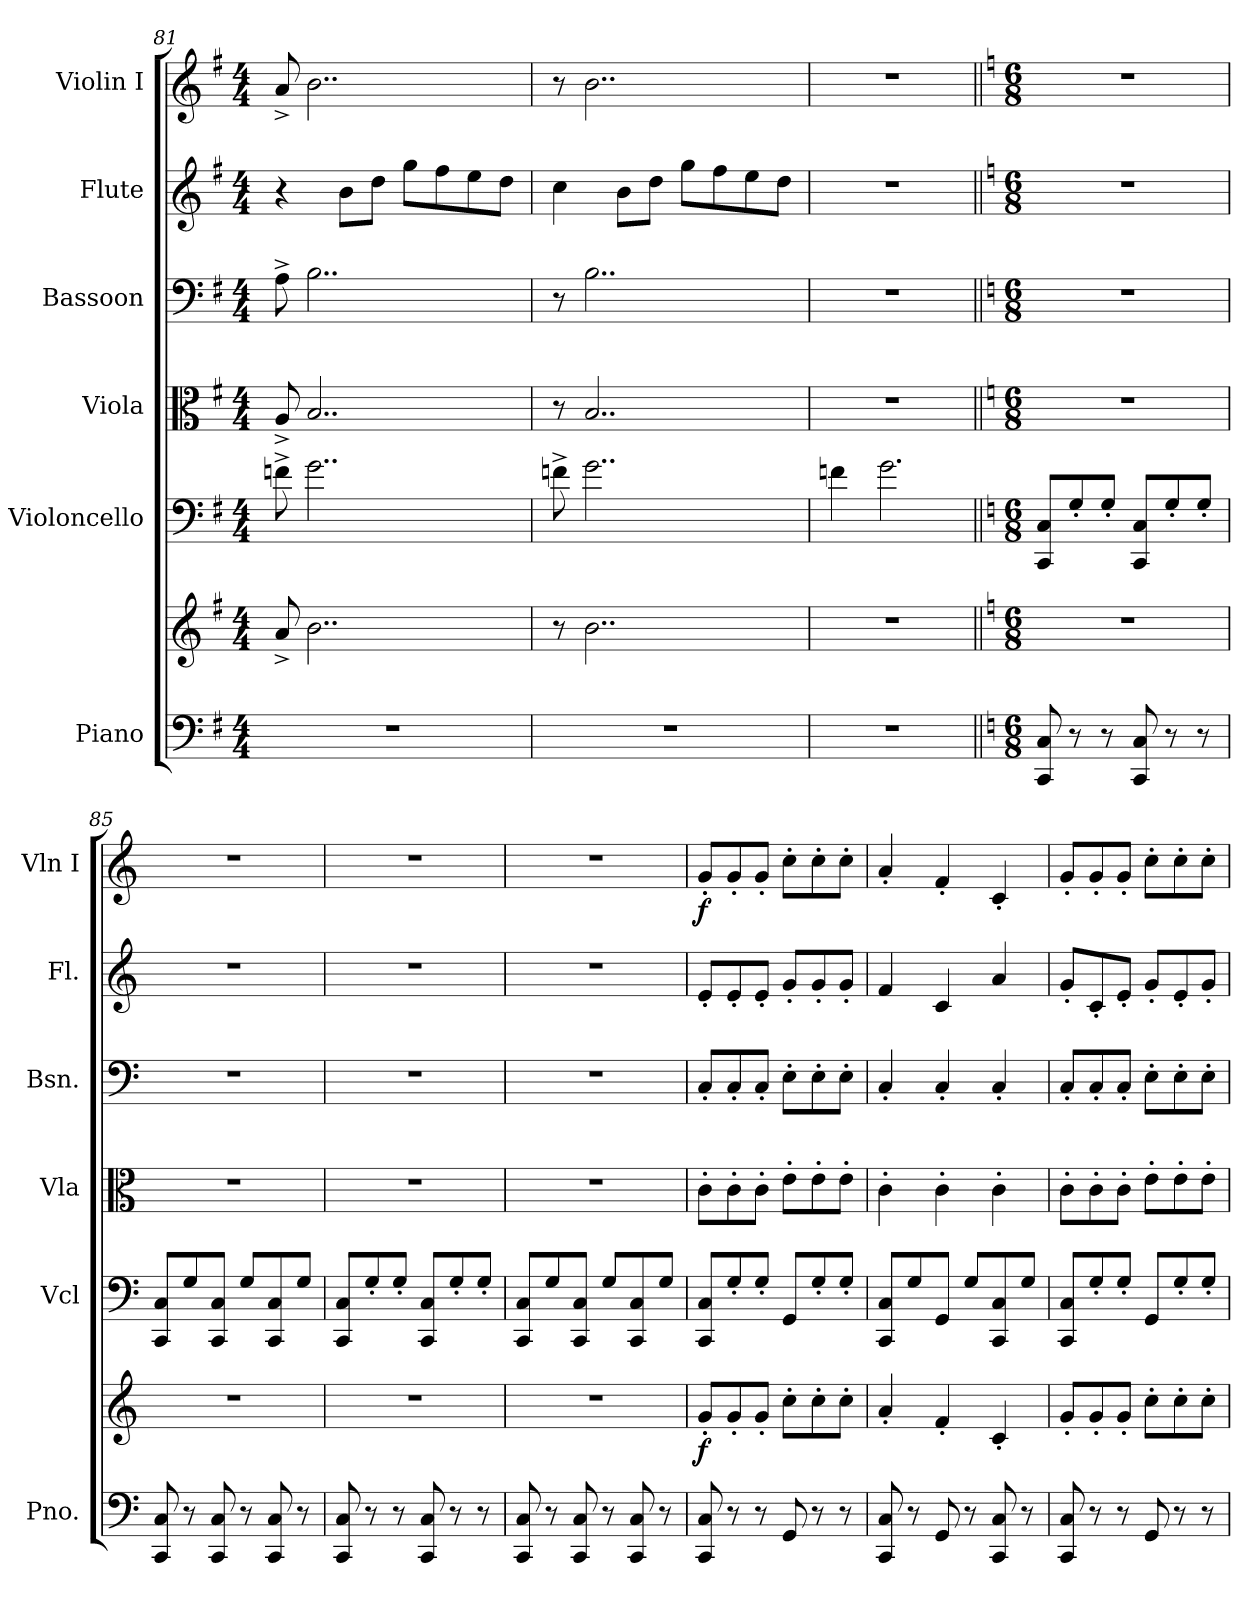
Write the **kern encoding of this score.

**kern	**kern	**dynam	**kern	**kern	**kern	**kern	**kern	**dynam
*part6	*part6	*part6	*part5	*part4	*part3	*part2	*part1	*part1
*staff7	*staff6	*staff6/7	*staff5	*staff4	*staff3	*staff2	*staff1	*staff1
*I"Piano	*	*	*I"Violoncello	*I"Viola	*I"Bassoon	*I"Flute	*I"Violin I	*
*I'Pno.	*	*	*I'Vcl	*I'Vla	*I'Bsn.	*I'Fl.	*I'Vln I	*
*clefF4	*clefG2	*	*clefF4	*clefC3	*clefF4	*clefG2	*clefG2	*
*k[f#]	*k[f#]	*	*k[f#]	*k[f#]	*k[f#]	*k[f#]	*k[f#]	*
*M4/4	*M4/4	*	*M4/4	*M4/4	*M4/4	*M4/4	*M4/4	*
=81	=81	=81	=81	=81	=81	=81	=81	=81
1r	8a^/	.	8fn^\	8A^/	8A^\	4r	8a^/	.
.	2..b\	.	2..g\	2..B/	2..B\	.	2..b\	.
.	.	.	.	.	.	8b\L	.	.
.	.	.	.	.	.	8dd\J	.	.
.	.	.	.	.	.	8gg\L	.	.
.	.	.	.	.	.	8ff#\	.	.
.	.	.	.	.	.	8ee\	.	.
.	.	.	.	.	.	8dd\J	.	.
!!LO:LB:g=z
=82	=82	=82	=82	=82	=82	=82	=82	=82
1r	8r	.	8fn^\	8r	8r	4cc\	8r	.
.	2..b\	.	2..g\	2..B/	2..B\	.	2..b\	.
.	.	.	.	.	.	8b\L	.	.
.	.	.	.	.	.	8dd\J	.	.
.	.	.	.	.	.	8gg\L	.	.
.	.	.	.	.	.	8ff#\	.	.
.	.	.	.	.	.	8ee\	.	.
.	.	.	.	.	.	8dd\J	.	.
=83	=83	=83	=83	=83	=83	=83	=83	=83
1r	1r	.	4fn\	1r	1r	1r	1r	.
.	.	.	2.g\	.	.	.	.	.
=84||	=84||	=84||	=84||	=84||	=84||	=84||	=84||	=84||
*k[]	*k[]	*	*k[]	*k[]	*k[]	*k[]	*k[]	*
*M6/8	*M6/8	*	*M6/8	*M6/8	*M6/8	*M6/8	*M6/8	*
*	*	*	*	*	*	*	*MM165	*
8CC/ 8C/	2.r	.	8CC/ 8C/L	2.r	2.r	2.r	2.r	.
8r	.	.	8G'/	.	.	.	.	.
8r	.	.	8G'/J	.	.	.	.	.
8CC/ 8C/	.	.	8CC/ 8C/L	.	.	.	.	.
8r	.	.	8G'/	.	.	.	.	.
8r	.	.	8G'/J	.	.	.	.	.
=85	=85	=85	=85	=85	=85	=85	=85	=85
8CC/ 8C/	2.r	.	8CC/ 8C/L	2.r	2.r	2.r	2.r	.
8r	.	.	8G/	.	.	.	.	.
8CC/ 8C/	.	.	8CC/ 8C/J	.	.	.	.	.
8r	.	.	8G/L	.	.	.	.	.
8CC/ 8C/	.	.	8CC/ 8C/	.	.	.	.	.
8r	.	.	8G/J	.	.	.	.	.
=86	=86	=86	=86	=86	=86	=86	=86	=86
8CC/ 8C/	2.r	.	8CC/ 8C/L	2.r	2.r	2.r	2.r	.
8r	.	.	8G'/	.	.	.	.	.
8r	.	.	8G'/J	.	.	.	.	.
8CC/ 8C/	.	.	8CC/ 8C/L	.	.	.	.	.
8r	.	.	8G'/	.	.	.	.	.
8r	.	.	8G'/J	.	.	.	.	.
=87	=87	=87	=87	=87	=87	=87	=87	=87
8CC/ 8C/	2.r	.	8CC/ 8C/L	2.r	2.r	2.r	2.r	.
8r	.	.	8G/	.	.	.	.	.
8CC/ 8C/	.	.	8CC/ 8C/J	.	.	.	.	.
8r	.	.	8G/L	.	.	.	.	.
8CC/ 8C/	.	.	8CC/ 8C/	.	.	.	.	.
8r	.	.	8G/J	.	.	.	.	.
=88	=88	=88	=88	=88	=88	=88	=88	=88
!	!	!LO:DY:b	!	!	!	!	!	!LO:DY:b
8CC/ 8C/	8g'/L	f	8CC/ 8C/L	8c'\L	8C'/L	8e'/L	8g'/L	f
8r	8g'/	.	8G'/	8c'\	8C'/	8e'/	8g'/	.
8r	8g'/J	.	8G'/J	8c'\J	8C'/J	8e'/J	8g'/J	.
8GG/	8cc'\L	.	8GG/L	8e'\L	8E'\L	8g'/L	8cc'\L	.
8r	8cc'\	.	8G'/	8e'\	8E'\	8g'/	8cc'\	.
8r	8cc'\J	.	8G'/J	8e'\J	8E'\J	8g'/J	8cc'\J	.
!!LO:PB:g=z
=89	=89	=89	=89	=89	=89	=89	=89	=89
8CC/ 8C/	4a'/	.	8CC/ 8C/L	4c'\	4C'/	4f/	4a'/	.
8r	.	.	8G/	.	.	.	.	.
8GG/	4f'/	.	8GG/J	4c'\	4C'/	4c/	4f'/	.
8r	.	.	8G/L	.	.	.	.	.
8CC/ 8C/	4c'/	.	8CC/ 8C/	4c'\	4C'/	4a/	4c'/	.
8r	.	.	8G/J	.	.	.	.	.
=90	=90	=90	=90	=90	=90	=90	=90	=90
8CC/ 8C/	8g'/L	.	8CC/ 8C/L	8c'\L	8C'/L	8g'/L	8g'/L	.
8r	8g'/	.	8G'/	8c'\	8C'/	8c'/	8g'/	.
8r	8g'/J	.	8G'/J	8c'\J	8C'/J	8e'/J	8g'/J	.
8GG/	8cc'\L	.	8GG/L	8e'\L	8E'\L	8g'/L	8cc'\L	.
8r	8cc'\	.	8G'/	8e'\	8E'\	8e'/	8cc'\	.
8r	8cc'\J	.	8G'/J	8e'\J	8E'\J	8g'/J	8cc'\J	.
=	=	=	=	=	=	=	=	=
*-	*-	*-	*-	*-	*-	*-	*-	*-
